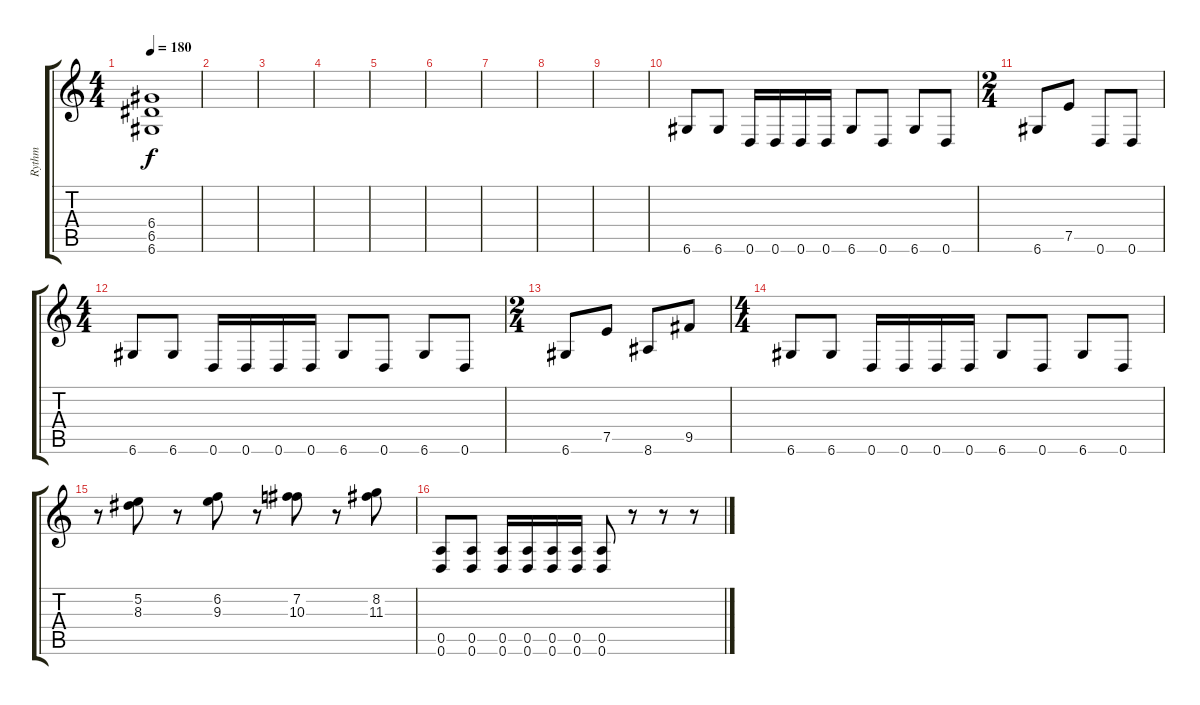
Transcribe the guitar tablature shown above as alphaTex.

\track ("Rythm" "Rythm") {instrument distortionguitar}
\staff {score tabs}
\tuning (E4 B3 G3 D3 A2 D2) {hide}
\ts (4 4)
\tempo 180
\clef g2
\ks c
(6.4{t} 6.5{t} 6.6{t}).1{dy f} |
|
|
|
|
|
|
|
|
6.6.8 6.6.8 0.6.16 0.6.16 0.6.16 0.6.16 6.6.8 0.6.8 6.6.8 0.6.8 |
\ts (2 4)
6.6.8 7.5.8 0.6.8 0.6.8 |
\ts (4 4)
6.6.8 6.6.8 0.6.16 0.6.16 0.6.16 0.6.16 6.6.8 0.6.8 6.6.8 0.6.8 |
\ts (2 4)
6.6.8 7.5.8 8.6.8 9.5.8 |
\ts (4 4)
6.6.8 6.6.8 0.6.16 0.6.16 0.6.16 0.6.16 6.6.8 0.6.8 6.6.8 0.6.8 |
r.8 (5.2 8.3).8 r.8 (6.2 9.3).8 r.8 (7.2 10.3).8 r.8 (8.2 11.3).8 |
(0.5 0.6).8 (0.5 0.6).8 (0.5 0.6).16 (0.5 0.6).16 (0.5 0.6).16 (0.5 0.6).16 (0.5 0.6).8 r.8 r.8 r.8
